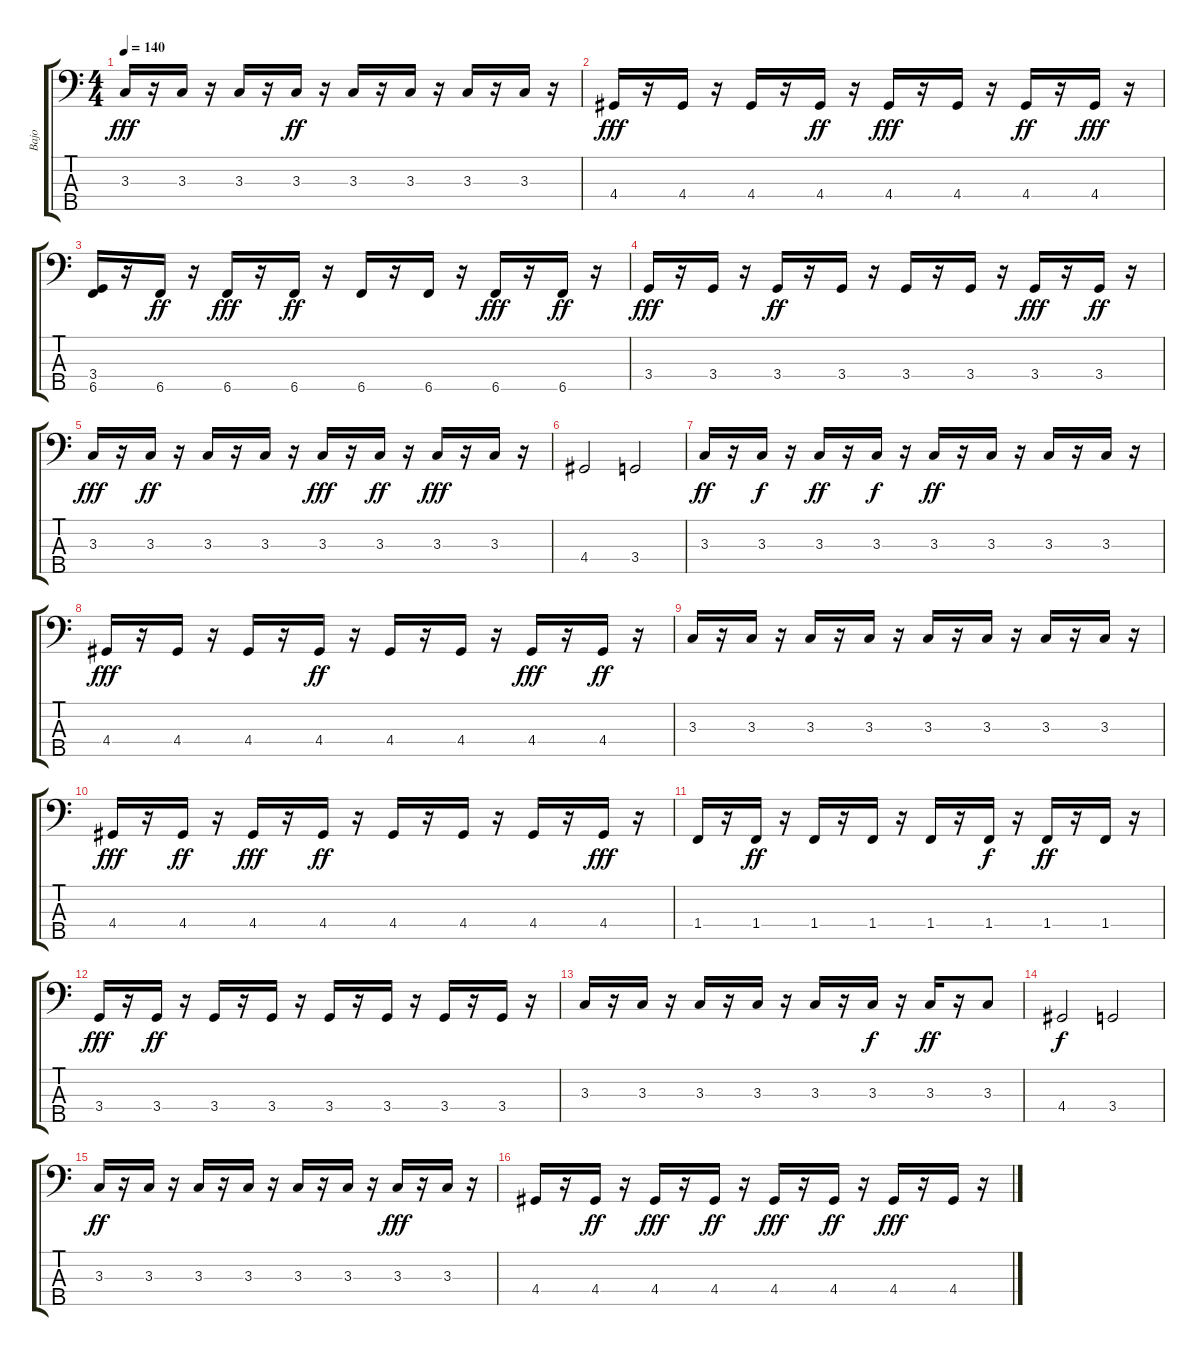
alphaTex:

\track ("Bajo" "Bajo") {instrument fretlessbass}
\staff {score tabs}
\tuning (G2 D2 A1 E1 B0) {hide}
\ts (4 4)
\tempo 140
\clef f4
\ks c
3.3.16{dy fff} r.16 3.3.16 r.16 3.3.16 r.16 3.3.16{dy ff} r.16 3.3.16 r.16 3.3.16 r.16 3.3.16 r.16 3.3.16 r.16 |
4.4.16{dy fff} r.16 4.4.16 r.16 4.4.16 r.16 4.4.16{dy ff} r.16 4.4.16{dy fff} r.16 4.4.16 r.16 4.4.16{dy ff} r.16 4.4.16{dy fff} r.16 |
(3.4 6.5).16 r.16 6.5.16{dy ff} r.16 6.5.16{dy fff} r.16 6.5.16{dy ff} r.16 6.5.16 r.16 6.5.16 r.16 6.5.16{dy fff} r.16 6.5.16{dy ff} r.16 |
3.4.16{dy fff} r.16 3.4.16 r.16 3.4.16{dy ff} r.16 3.4.16 r.16 3.4.16 r.16 3.4.16 r.16 3.4.16{dy fff} r.16 3.4.16{dy ff} r.16 |
3.3.16{dy fff} r.16 3.3.16{dy ff} r.16 3.3.16 r.16 3.3.16 r.16 3.3.16{dy fff} r.16 3.3.16{dy ff} r.16 3.3.16{dy fff} r.16 3.3.16 r.16 |
4.4.2 3.4.2 |
3.3.16{dy ff} r.16 3.3.16{dy f} r.16 3.3.16{dy ff} r.16 3.3.16{dy f} r.16 3.3.16{dy ff} r.16 3.3.16 r.16 3.3.16 r.16 3.3.16 r.16 |
4.4.16{dy fff} r.16 4.4.16 r.16 4.4.16 r.16 4.4.16{dy ff} r.16 4.4.16 r.16 4.4.16 r.16 4.4.16{dy fff} r.16 4.4.16{dy ff} r.16 |
3.3.16 r.16 3.3.16 r.16 3.3.16 r.16 3.3.16 r.16 3.3.16 r.16 3.3.16 r.16 3.3.16 r.16 3.3.16 r.16 |
4.4.16{dy fff} r.16 4.4.16{dy ff} r.16 4.4.16{dy fff} r.16 4.4.16{dy ff} r.16 4.4.16 r.16 4.4.16 r.16 4.4.16 r.16 4.4.16{dy fff} r.16 |
1.4.16 r.16 1.4.16{dy ff} r.16 1.4.16 r.16 1.4.16 r.16 1.4.16 r.16 1.4.16{dy f} r.16 1.4.16{dy ff} r.16 1.4.16 r.16 |
3.4.16{dy fff} r.16 3.4.16{dy ff} r.16 3.4.16 r.16 3.4.16 r.16 3.4.16 r.16 3.4.16 r.16 3.4.16 r.16 3.4.16 r.16 |
3.3.16 r.16 3.3.16 r.16 3.3.16 r.16 3.3.16 r.16 3.3.16 r.16 3.3.16{dy f} r.16 3.3.16{dy ff} r.16 3.3.8 |
4.4.2{dy f} 3.4.2 |
3.3.16{dy ff} r.16 3.3.16 r.16 3.3.16 r.16 3.3.16 r.16 3.3.16 r.16 3.3.16 r.16 3.3.16{dy fff} r.16 3.3.16 r.16 |
4.4.16 r.16 4.4.16{dy ff} r.16 4.4.16{dy fff} r.16 4.4.16{dy ff} r.16 4.4.16{dy fff} r.16 4.4.16{dy ff} r.16 4.4.16{dy fff} r.16 4.4.16 r.16
